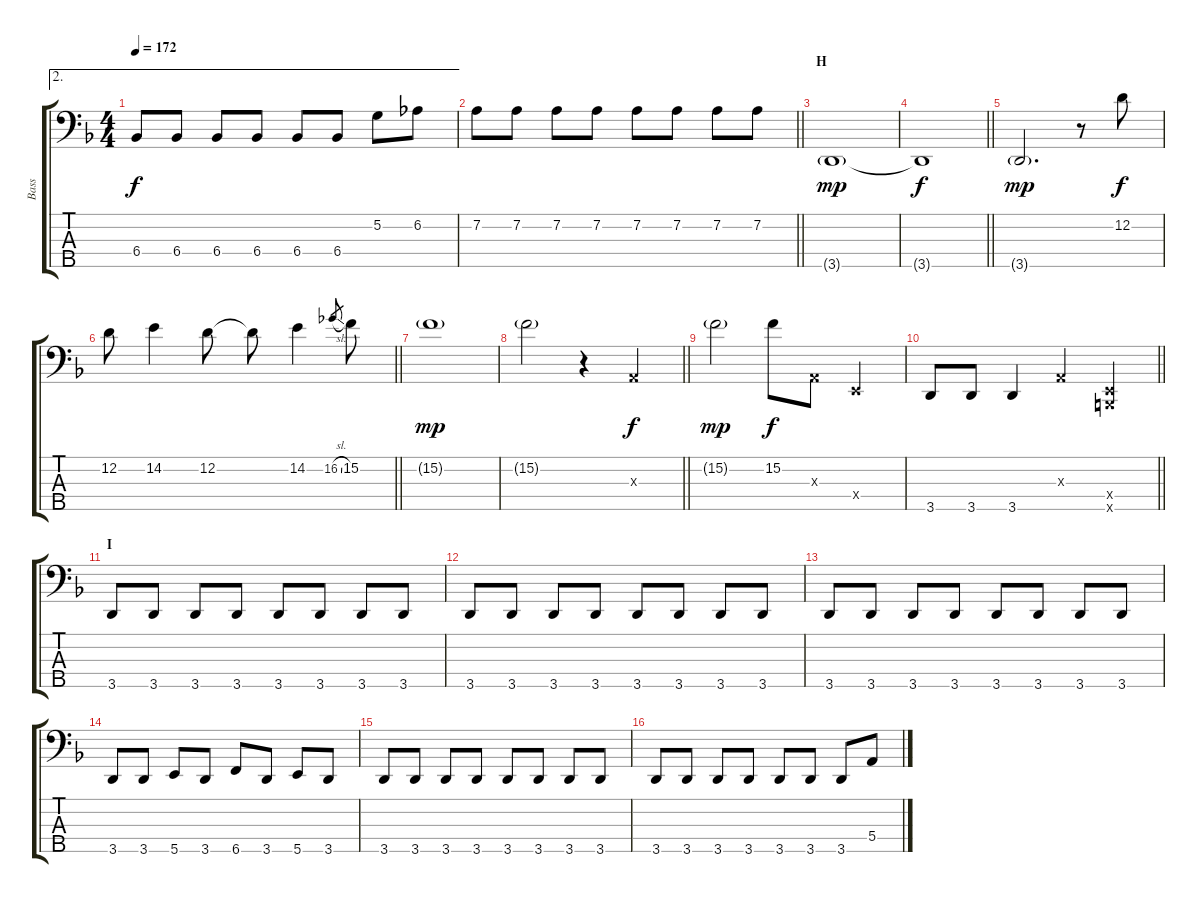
\track ("Bass" "Bass") {instrument electricbassfinger}
\staff {score tabs}
\tuning (G2 D2 A1 E1 B0) {hide}
\ae 2
\ts (4 4)
\tempo 172
\clef f4
\ks f
6.4.8{dy f} 6.4.8 6.4.8 6.4.8 6.4.8 6.4.8 5.2.8 6.2.8 |
\barLineRight lightlight
7.2.8 7.2.8 7.2.8 7.2.8 7.2.8 7.2.8 7.2.8 7.2.8 |
\section ("" "H")
3.5{g}.1{dy mp} |
\barLineRight lightlight
3.5{t}.1{dy f} |
3.5{g}.2{d dy mp} r.8 12.2.8{dy f} |
\barLineRight lightlight
12.2.8 14.2.4 12.2.8 12.2{t}.8 14.2.4 16.2{sl}.8{gr} 15.2.8 |
15.2{g}.1{dy mp} |
\barLineRight lightlight
15.2{g}.2 r.4 0.3{x}.4{dy f} |
15.2{g}.2{dy mp} 15.2.8{dy f} 0.3{x}.8 0.4{x}.4 |
\barLineRight lightlight
3.5.8 3.5.8 3.5.4 0.3{x}.4 (0.4{x} 0.5{x}).4 |
\section ("" "I")
3.5.8 3.5.8 3.5.8 3.5.8 3.5.8 3.5.8 3.5.8 3.5.8 |
3.5.8 3.5.8 3.5.8 3.5.8 3.5.8 3.5.8 3.5.8 3.5.8 |
3.5.8 3.5.8 3.5.8 3.5.8 3.5.8 3.5.8 3.5.8 3.5.8 |
3.5.8 3.5.8 5.5.8 3.5.8 6.5.8 3.5.8 5.5.8 3.5.8 |
3.5.8 3.5.8 3.5.8 3.5.8 3.5.8 3.5.8 3.5.8 3.5.8 |
3.5.8 3.5.8 3.5.8 3.5.8 3.5.8 3.5.8 3.5.8 5.4.8
